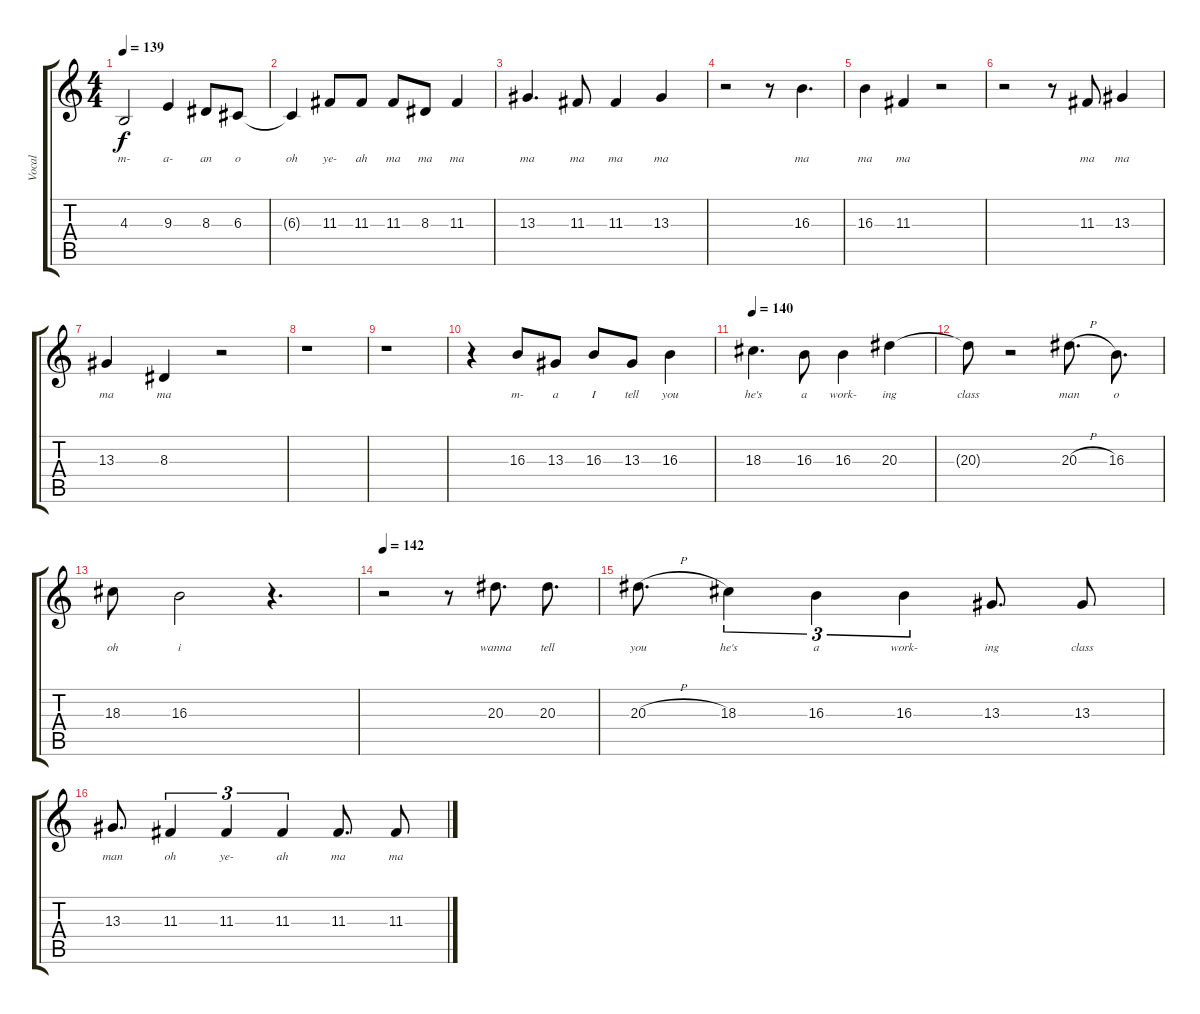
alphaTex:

\track ("Vocal" "Vocal") {instrument lead1square}
\staff {score tabs}
\tuning (E4 B3 G3 D3 A2 E2) {hide}
\ts (4 4)
\tempo 139
\clef g2
\ks c
4.3.2{lyrics (0 "m-") lyrics (1 "") lyrics (2 "") lyrics (3 "") lyrics (4 "") dy f} 9.3.4{lyrics (0 "a-") lyrics (1 "") lyrics (2 "") lyrics (3 "") lyrics (4 "")} 8.3.8{lyrics (0 "an") lyrics (1 "") lyrics (2 "") lyrics (3 "") lyrics (4 "")} 6.3.8{lyrics (0 "o") lyrics (1 "") lyrics (2 "") lyrics (3 "") lyrics (4 "")} |
6.3{t}.4{lyrics (0 "oh") lyrics (1 "") lyrics (2 "") lyrics (3 "") lyrics (4 "")} 11.3.8{lyrics (0 "ye-") lyrics (1 "") lyrics (2 "") lyrics (3 "") lyrics (4 "")} 11.3.8{lyrics (0 "ah") lyrics (1 "") lyrics (2 "") lyrics (3 "") lyrics (4 "")} 11.3.8{lyrics (0 "ma") lyrics (1 "") lyrics (2 "") lyrics (3 "") lyrics (4 "")} 8.3.8{lyrics (0 "ma") lyrics (1 "") lyrics (2 "") lyrics (3 "") lyrics (4 "")} 11.3.4{lyrics (0 "ma") lyrics (1 "") lyrics (2 "") lyrics (3 "") lyrics (4 "")} |
13.3.4{d lyrics (0 "ma") lyrics (1 "") lyrics (2 "") lyrics (3 "") lyrics (4 "")} 11.3.8{lyrics (0 "ma") lyrics (1 "") lyrics (2 "") lyrics (3 "") lyrics (4 "")} 11.3.4{lyrics (0 "ma") lyrics (1 "") lyrics (2 "") lyrics (3 "") lyrics (4 "")} 13.3.4{lyrics (0 "ma") lyrics (1 "") lyrics (2 "") lyrics (3 "") lyrics (4 "")} |
r.2 r.8 16.3.4{d lyrics (0 "ma") lyrics (1 "") lyrics (2 "") lyrics (3 "") lyrics (4 "")} |
16.3.4{lyrics (0 "ma") lyrics (1 "") lyrics (2 "") lyrics (3 "") lyrics (4 "")} 11.3.4{lyrics (0 "ma") lyrics (1 "") lyrics (2 "") lyrics (3 "") lyrics (4 "")} r.2 |
r.2 r.8 11.3.8{lyrics (0 "ma") lyrics (1 "") lyrics (2 "") lyrics (3 "") lyrics (4 "")} 13.3.4{lyrics (0 "ma") lyrics (1 "") lyrics (2 "") lyrics (3 "") lyrics (4 "")} |
13.3.4{lyrics (0 "ma") lyrics (1 "") lyrics (2 "") lyrics (3 "") lyrics (4 "")} 8.3.4{lyrics (0 "ma") lyrics (1 "") lyrics (2 "") lyrics (3 "") lyrics (4 "")} r.2 |
r.1 |
r.1 |
r.4 16.3.8{lyrics (0 "m-") lyrics (1 "") lyrics (2 "") lyrics (3 "") lyrics (4 "")} 13.3.8{lyrics (0 "a") lyrics (1 "") lyrics (2 "") lyrics (3 "") lyrics (4 "")} 16.3.8{lyrics (0 "I") lyrics (1 "") lyrics (2 "") lyrics (3 "") lyrics (4 "")} 13.3.8{lyrics (0 "tell") lyrics (1 "") lyrics (2 "") lyrics (3 "") lyrics (4 "")} 16.3.4{lyrics (0 "you") lyrics (1 "") lyrics (2 "") lyrics (3 "") lyrics (4 "")} |
\tempo 140
18.3.4{d lyrics (0 "he's") lyrics (1 "") lyrics (2 "") lyrics (3 "") lyrics (4 "")} 16.3.8{lyrics (0 "a") lyrics (1 "") lyrics (2 "") lyrics (3 "") lyrics (4 "")} 16.3.4{lyrics (0 "work-") lyrics (1 "") lyrics (2 "") lyrics (3 "") lyrics (4 "")} 20.3.4{lyrics (0 "ing") lyrics (1 "") lyrics (2 "") lyrics (3 "") lyrics (4 "")} |
20.3{t}.8{lyrics (0 "class") lyrics (1 "") lyrics (2 "") lyrics (3 "") lyrics (4 "")} r.2 20.3{h}.8{d lyrics (0 "man") lyrics (1 "") lyrics (2 "") lyrics (3 "") lyrics (4 "")} 16.3.8{d lyrics (0 "o") lyrics (1 "") lyrics (2 "") lyrics (3 "") lyrics (4 "")} |
18.3.8{lyrics (0 "oh") lyrics (1 "") lyrics (2 "") lyrics (3 "") lyrics (4 "")} 16.3.2{lyrics (0 "i") lyrics (1 "") lyrics (2 "") lyrics (3 "") lyrics (4 "")} r.4{d} |
\tempo 142
r.2 r.8 20.3.8{d lyrics (0 "wanna") lyrics (1 "") lyrics (2 "") lyrics (3 "") lyrics (4 "")} 20.3.8{d lyrics (0 "tell") lyrics (1 "") lyrics (2 "") lyrics (3 "") lyrics (4 "")} |
20.3{h}.8{d lyrics (0 "you") lyrics (1 "") lyrics (2 "") lyrics (3 "") lyrics (4 "")} 18.3.4{tu (3 2) lyrics (0 "he's") lyrics (1 "") lyrics (2 "") lyrics (3 "") lyrics (4 "")} 16.3.4{tu (3 2) lyrics (0 "a") lyrics (1 "") lyrics (2 "") lyrics (3 "") lyrics (4 "")} 16.3.4{tu (3 2) lyrics (0 "work-") lyrics (1 "") lyrics (2 "") lyrics (3 "") lyrics (4 "")} 13.3.8{d lyrics (0 "ing") lyrics (1 "") lyrics (2 "") lyrics (3 "") lyrics (4 "")} 13.3.8{lyrics (0 "class") lyrics (1 "") lyrics (2 "") lyrics (3 "") lyrics (4 "")} |
13.3.8{d lyrics (0 "man") lyrics (1 "") lyrics (2 "") lyrics (3 "") lyrics (4 "")} 11.3.4{tu (3 2) lyrics (0 "oh") lyrics (1 "") lyrics (2 "") lyrics (3 "") lyrics (4 "")} 11.3.4{tu (3 2) lyrics (0 "ye-") lyrics (1 "") lyrics (2 "") lyrics (3 "") lyrics (4 "")} 11.3.4{tu (3 2) lyrics (0 "ah") lyrics (1 "") lyrics (2 "") lyrics (3 "") lyrics (4 "")} 11.3.8{d lyrics (0 "ma") lyrics (1 "") lyrics (2 "") lyrics (3 "") lyrics (4 "")} 11.3.8{lyrics (0 "ma") lyrics (1 "") lyrics (2 "") lyrics (3 "") lyrics (4 "")}
